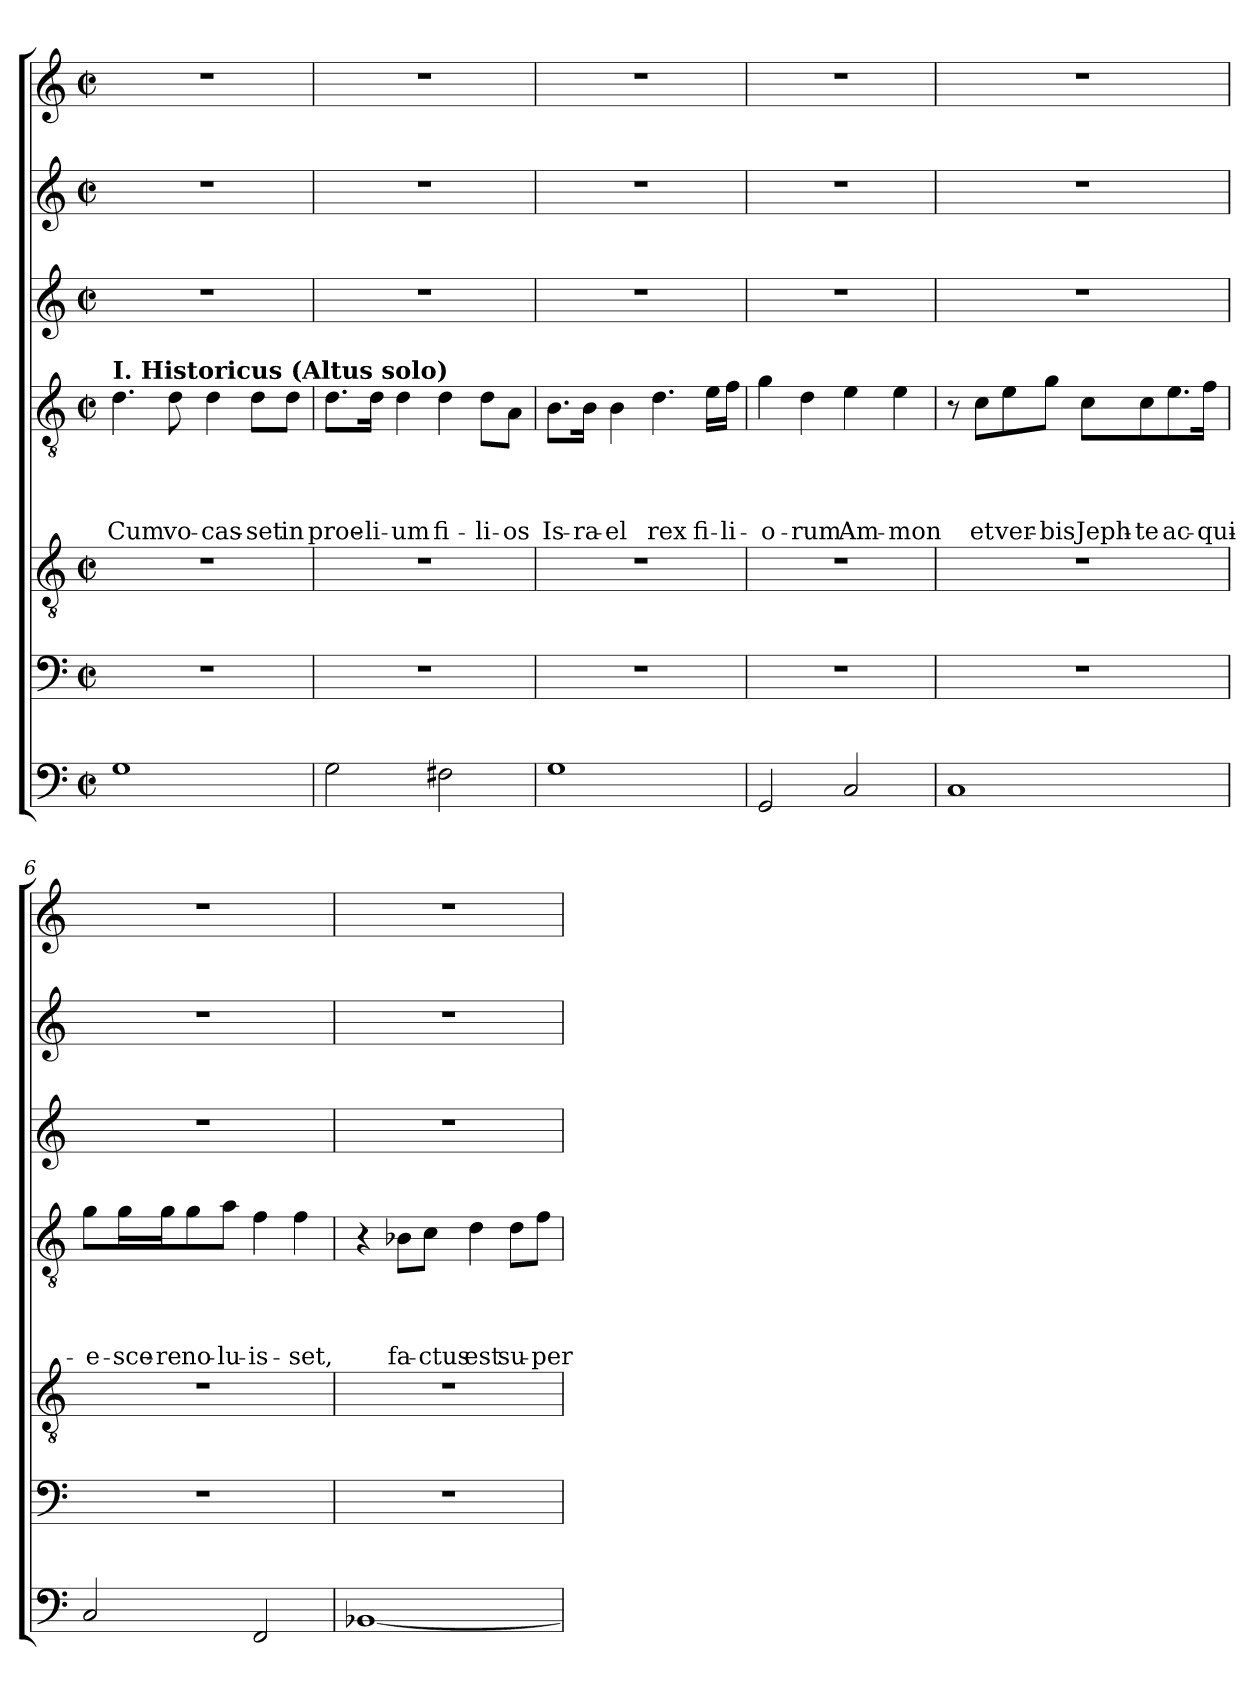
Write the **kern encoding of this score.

**kern	**kern	**kern	**kern	**text	**text	**text	**text	**kern	**kern	**kern
*part7	*part6	*part5	*part4	*part4	*part4	*part4	*part4	*part3	*part2	*part1
*staff7	*staff6	*staff5	*staff4	*staff4	*staff4	*staff4	*staff4	*staff3	*staff2	*staff1
*clefF4	*clefF4	*clefGv2	*clefGv2	*	*	*	*	*clefG2	*clefG2	*clefG2
*k[]	*k[]	*k[]	*k[]	*	*	*	*	*k[]	*k[]	*k[]
*C:	*C:	*C:	*C:	*	*	*	*	*C:	*C:	*C:
*M2/2	*M2/2	*M2/2	*M2/2	*	*	*	*	*M2/2	*M2/2	*M2/2
*met(c|)	*met(c|)	*met(c|)	*met(c|)	*	*	*	*	*met(c|)	*met(c|)	*met(c|)
=1	=1	=1	=1	=1	=1	=1	=1	=1	=1	=1
!	!	!	!LO:TX:a:B:t=I. Historicus (Altus solo)	!	!	!	!	!	!	!
1G	1r	1r	4.d\	.	.	.	Cum	1r	1r	1r
.	.	.	8d\	.	.	.	vo-	.	.	.
.	.	.	4d\	.	.	.	-cas-	.	.	.
.	.	.	8d\L	.	.	.	-set	.	.	.
.	.	.	8d\J	.	.	.	in	.	.	.
=2	=2	=2	=2	=2	=2	=2	=2	=2	=2	=2
2G\	1r	1r	8.d\L	.	.	.	proe-	1r	1r	1r
.	.	.	16d\Jk	.	.	.	-li-	.	.	.
.	.	.	4d\	.	.	.	-um	.	.	.
2F#X\	.	.	4d\	.	.	.	fi-	.	.	.
.	.	.	8d\L	.	.	.	-li-	.	.	.
.	.	.	8A\J	.	.	.	-os	.	.	.
=3	=3	=3	=3	=3	=3	=3	=3	=3	=3	=3
1G	1r	1r	8.B\L	.	.	.	Is-	1r	1r	1r
.	.	.	16B\Jk	.	.	.	-ra-	.	.	.
.	.	.	4B\	.	.	.	-el	.	.	.
.	.	.	4.d\	.	.	.	rex	.	.	.
.	.	.	16e\LL	.	.	.	fi-	.	.	.
.	.	.	16f\JJ	.	.	.	-li-	.	.	.
=4	=4	=4	=4	=4	=4	=4	=4	=4	=4	=4
2GG/	1r	1r	4g\	.	.	.	-o-	1r	1r	1r
.	.	.	4d\	.	.	.	-rum	.	.	.
2C/	.	.	4e\	.	.	.	Am-	.	.	.
.	.	.	4e\	.	.	.	-mon	.	.	.
!!LO:LB:g=z
=5	=5	=5	=5	=5	=5	=5	=5	=5	=5	=5
1C	1r	1r	8r	.	.	.	.	1r	1r	1r
.	.	.	8c\L	.	.	.	et	.	.	.
.	.	.	8e\	.	.	.	ver-	.	.	.
.	.	.	8g\J	.	.	.	-bis	.	.	.
.	.	.	8c\L	.	.	.	Jeph-	.	.	.
.	.	.	8c\	.	.	.	-te	.	.	.
.	.	.	8.e\	.	.	.	ac-	.	.	.
.	.	.	16f\Jk	.	.	.	-qui-	.	.	.
=6	=6	=6	=6	=6	=6	=6	=6	=6	=6	=6
2C/	1r	1r	8g\L	.	.	.	-e-	1r	1r	1r
.	.	.	16g\L	.	.	.	-sce-	.	.	.
.	.	.	16g\J	.	.	.	-re	.	.	.
.	.	.	8g\	.	.	.	no-	.	.	.
.	.	.	8a\J	.	.	.	-lu-	.	.	.
2FF/	.	.	4f\	.	.	.	-is-	.	.	.
.	.	.	4f\	.	.	.	-set,	.	.	.
=7	=7	=7	=7	=7	=7	=7	=7	=7	=7	=7
[1BB-X	1r	1r	4r	.	.	.	.	1r	1r	1r
.	.	.	8B-X\L	.	.	.	fa-	.	.	.
.	.	.	8c\J	.	.	.	-ctus	.	.	.
.	.	.	4d\	.	.	.	est	.	.	.
.	.	.	8d\L	.	.	.	su-	.	.	.
.	.	.	8f\J	.	.	.	-per	.	.	.
=	=	=	=	=	=	=	=	=	=	=
*-	*-	*-	*-	*-	*-	*-	*-	*-	*-	*-
